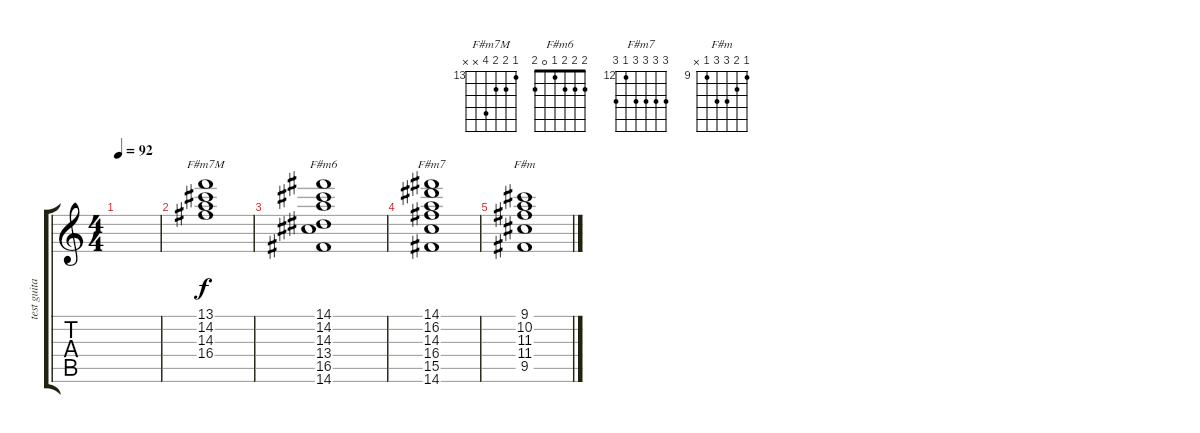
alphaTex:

\track ("test guitar 1" "test guita") {instrument acousticguitarnylon}
\staff {score tabs}
\tuning (E4 B3 G3 D3 A2 E2) {hide}
\chord ("F#m7M" 13 14 14 16 x x) {firstfret 13}
\chord ("F#m6" 2 2 2 1 0 2)
\chord ("F#m7" 14 14 14 14 12 14) {firstfret 12}
\chord ("F#m" 9 10 11 11 9 x) {firstfret 9}
\ts (4 4)
\tempo 92
\clef g2
\ks c
|
(13.1 14.2 14.3 16.4).1{ch "F#m7M"} |
(14.1 14.2 14.3 13.4 16.5 14.6).1{ch "F#m6"} |
(14.1 16.2 14.3 16.4 15.5 14.6).1{ch "F#m7"} |
(9.1 10.2 11.3 11.4 9.5).1{ch "F#m"}
